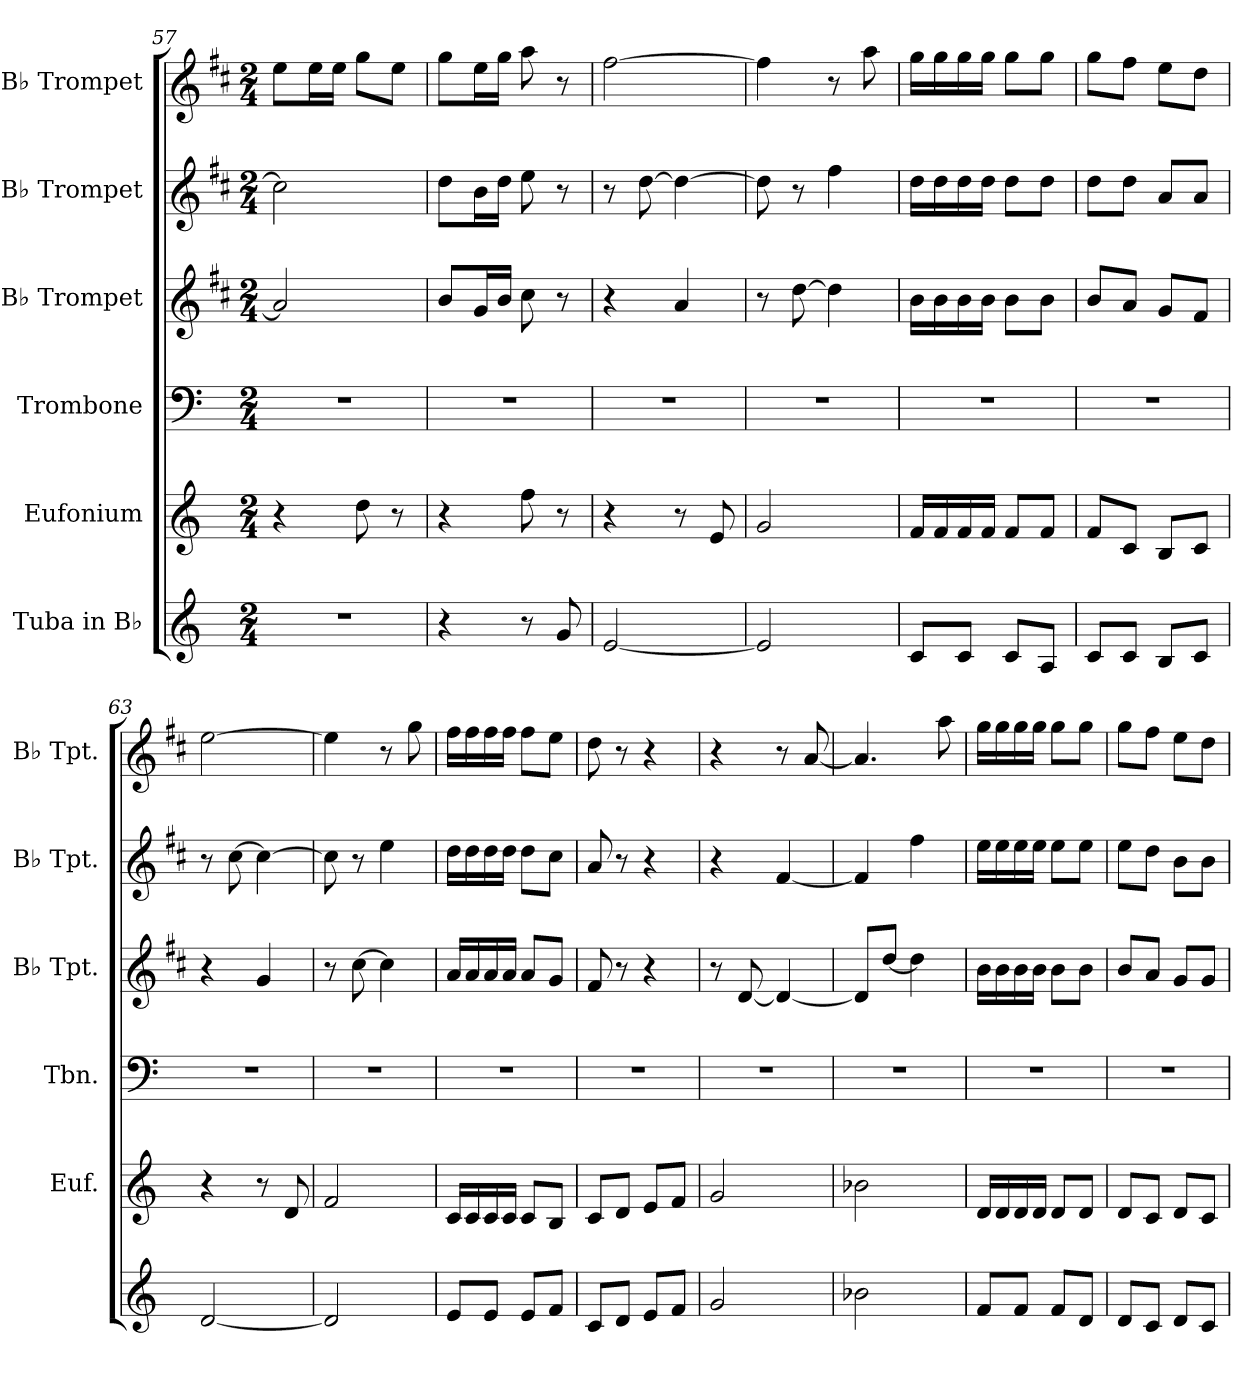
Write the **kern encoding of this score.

**kern	**kern	**kern	**kern	**kern	**kern
*part6	*part5	*part4	*part3	*part2	*part1
*staff6	*staff5	*staff4	*staff3	*staff2	*staff1
*I"Tuba in B♭	*I"Eufonium	*I"Trombone	*I"B♭ Trompet	*I"B♭ Trompet	*I"B♭ Trompet
*	*I'Euf.	*I'Tbn.	*I'B♭ Tpt.	*I'B♭ Tpt.	*I'B♭ Tpt.
*clefG2	*clefG2	*clefF4	*clefG2	*clefG2	*clefG2
*ITrd15c26	*ITrd8c14	*	*ITrd1c2	*ITrd1c2	*ITrd1c2
*k[]	*k[]	*k[]	*k[]	*k[]	*k[]
*M2/4	*M2/4	*M2/4	*M2/4	*M2/4	*M2/4
=57	=57	=57	=57	=57	=57
2r	4r	2r	2g/]	2b\]	8dd\L
.	.	.	.	.	16dd\L
.	.	.	.	.	16dd\JJ
.	8d\	.	.	.	8ff\L
.	8r	.	.	.	8dd\J
!!LO:LB:g=z
=58	=58	=58	=58	=58	=58
4r	4r	2r	8a/L	8cc\L	8ff\L
.	.	.	16f/L	16a\L	16dd\L
.	.	.	16a/JJ	16cc\JJ	16ff\JJ
8r	8f\	.	8b\	8dd\	8gg\
8GG/	8r	.	8r	8r	8r
!!LO:PB:g=z
=59	=59	=59	=59	=59	=59
[2EE/	4r	2r	4r	8r	[2ee\
.	.	.	.	[8cc\	.
.	8r	.	4g/	4cc\_	.
.	8E/	.	.	.	.
=60	=60	=60	=60	=60	=60
2EE/]	2G/	2r	8r	8cc\]	4ee\]
.	.	.	[8cc\	8r	.
.	.	.	4cc\]	4ee\	8r
.	.	.	.	.	8gg\
=61	=61	=61	=61	=61	=61
8CC/L	16F/LL	2r	16a\LL	16cc\LL	16ff\LL
.	16F/	.	16a\	16cc\	16ff\
8CC/J	16F/	.	16a\	16cc\	16ff\
.	16F/JJ	.	16a\JJ	16cc\JJ	16ff\JJ
8CC/L	8F/L	.	8a\L	8cc\L	8ff\L
8AAA/J	8F/J	.	8a\J	8cc\J	8ff\J
=62	=62	=62	=62	=62	=62
8CC/L	8F/L	2r	8a/L	8cc\L	8ff\L
8CC/J	8C/J	.	8g/J	8cc\J	8ee\J
8BBB/L	8BB/L	.	8f/L	8g/L	8dd\L
8CC/J	8C/J	.	8e/J	8g/J	8cc\J
=63	=63	=63	=63	=63	=63
[2DD/	4r	2r	4r	8r	[2dd\
.	.	.	.	[8b\	.
.	8r	.	4f/	4b\_	.
.	8D/	.	.	.	.
=64	=64	=64	=64	=64	=64
2DD/]	2F/	2r	8r	8b\]	4dd\]
.	.	.	[8b\	8r	.
.	.	.	4b\]	4dd\	8r
.	.	.	.	.	8ff\
=65	=65	=65	=65	=65	=65
8EE/L	16C/LL	2r	16g/LL	16cc\LL	16ee\LL
.	16C/	.	16g/	16cc\	16ee\
8EE/J	16C/	.	16g/	16cc\	16ee\
.	16C/JJ	.	16g/JJ	16cc\JJ	16ee\JJ
8EE/L	8C/L	.	8g/L	8cc\L	8ee\L
8FF/J	8BB/J	.	8f/J	8b\J	8dd\J
=66	=66	=66	=66	=66	=66
8CC/L	8C/L	2r	8e/	8g/	8cc\
8DD/J	8D/J	.	8r	8r	8r
8EE/L	8E/L	.	4r	4r	4r
8FF/J	8F/J	.	.	.	.
!!LO:PB:g=z
=67	=67	=67	=67	=67	=67
2GG/	2G/	2r	8r	4r	4r
.	.	.	[8c/	.	.
.	.	.	4c/_	[4e/	8r
.	.	.	.	.	[8g/
=68	=68	=68	=68	=68	=68
2BB-X\	2B-X\	2r	8c/L]	4e/]	4.g/]
.	.	.	[8cc/J	.	.
.	.	.	4cc\]	4ee\	.
.	.	.	.	.	8gg\
=69	=69	=69	=69	=69	=69
8FF/L	16D/LL	2r	16a\LL	16dd\LL	16ff\LL
.	16D/	.	16a\	16dd\	16ff\
8FF/J	16D/	.	16a\	16dd\	16ff\
.	16D/JJ	.	16a\JJ	16dd\JJ	16ff\JJ
8FF/L	8D/L	.	8a\L	8dd\L	8ff\L
8DD/J	8D/J	.	8a\J	8dd\J	8ff\J
=70	=70	=70	=70	=70	=70
8DD/L	8D/L	2r	8a/L	8dd\L	8ff\L
8CC/J	8C/J	.	8g/J	8cc\J	8ee\J
8DD/L	8D/L	.	8f/L	8a\L	8dd\L
8CC/J	8C/J	.	8f/J	8a\J	8cc\J
=	=	=	=	=	=
*-	*-	*-	*-	*-	*-
